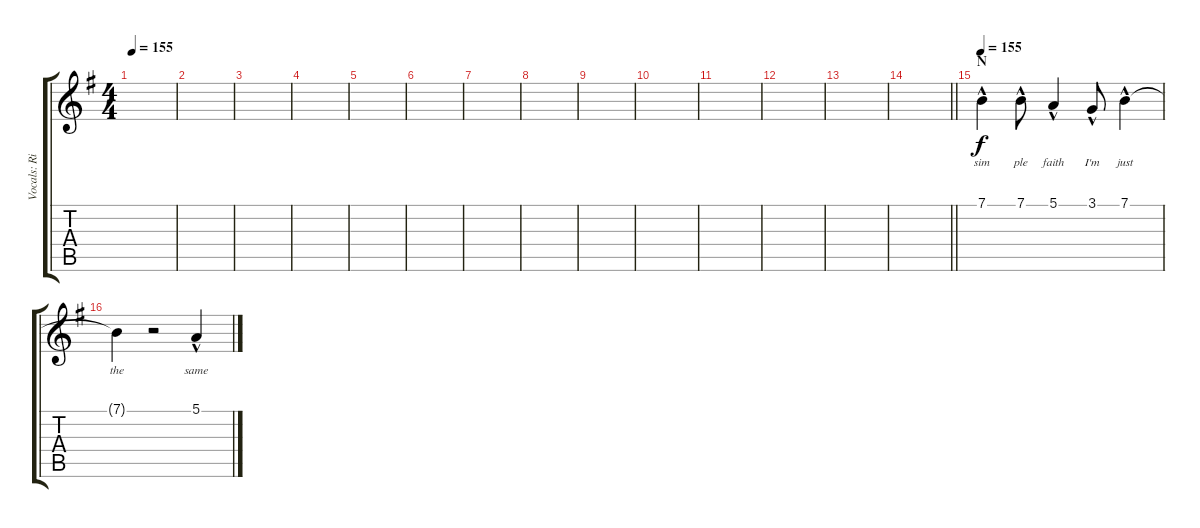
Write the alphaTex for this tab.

\track ("Vocals: Rik" "Vocals: Ri") {instrument lead2sawtooth}
\staff {score tabs}
\tuning (E4 B3 G3 D3 A2 E2) {hide}
\ts (4 4)
\tempo 155
\clef g2
\ks g
|
|
|
|
|
|
|
|
|
|
|
|
|
\barLineRight lightlight
|
\section ("" "N")
\tempo 155
7.1{hac}.4{lyrics (0 "sim") lyrics (1 "") lyrics (2 "") lyrics (3 "") lyrics (4 "")} 7.1{hac}.8{lyrics (0 "ple") lyrics (1 "") lyrics (2 "") lyrics (3 "") lyrics (4 "")} 5.1{hac}.4{lyrics (0 "faith") lyrics (1 "") lyrics (2 "") lyrics (3 "") lyrics (4 "")} 3.1{hac}.8{lyrics (0 "I'm") lyrics (1 "") lyrics (2 "") lyrics (3 "") lyrics (4 "")} 7.1{hac}.4{lyrics (0 "just") lyrics (1 "") lyrics (2 "") lyrics (3 "") lyrics (4 "")} |
7.1{t}.4{lyrics (0 "the") lyrics (1 "") lyrics (2 "") lyrics (3 "") lyrics (4 "")} r.2 5.1{hac}.4{lyrics (0 "same") lyrics (1 "") lyrics (2 "") lyrics (3 "") lyrics (4 "")}
